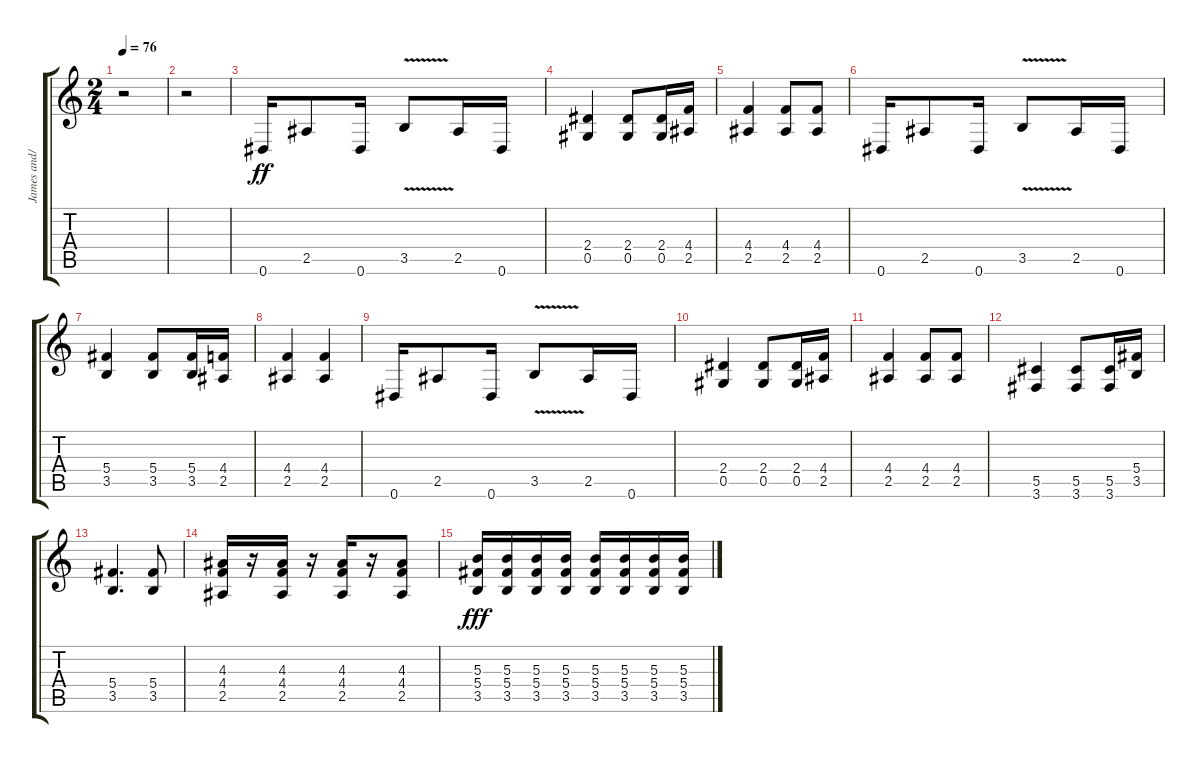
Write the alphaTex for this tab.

\track ("James and/or Kirk" "James and/") {instrument distortionguitar}
\staff {score tabs}
\tuning (Eb4 Bb3 Gb3 Db3 Ab2 Eb2) {hide}
\ts (2 4)
\tempo 76
\clef g2
\ks c
r.2{dy fff} |
r.2 |
0.6.16{dy ff} 2.5.8 0.6.16 3.5{v}.8 2.5.16 0.6.16 |
(2.4 0.5).4 (2.4 0.5).8 (2.4 0.5).16 (4.4 2.5).16 |
(4.4 2.5).4 (4.4 2.5).8 (4.4 2.5).8 |
0.6.16 2.5.8 0.6.16 3.5{v}.8 2.5.16 0.6.16 |
(5.4 3.5).4 (5.4 3.5).8 (5.4 3.5).16 (4.4 2.5).16 |
(4.4 2.5).4 (4.4 2.5).4 |
0.6.16 2.5.8 0.6.16 3.5{v}.8 2.5.16 0.6.16 |
(2.4 0.5).4 (2.4 0.5).8 (2.4 0.5).16 (4.4 2.5).16 |
(4.4 2.5).4 (4.4 2.5).8 (4.4 2.5).8 |
(5.5 3.6).4 (5.5 3.6).8 (5.5 3.6).16 (5.4 3.5).16 |
(5.4 3.5).4{d} (5.4 3.5).8 |
(4.3 4.4 2.5).16 r.16 (4.3 4.4 2.5).16 r.16 (4.3 4.4 2.5).16 r.16 (4.3 4.4 2.5).8 |
(5.3 5.4 3.5).16{dy fff} (5.3 5.4 3.5).16 (5.3 5.4 3.5).16 (5.3 5.4 3.5).16 (5.3 5.4 3.5).16 (5.3 5.4 3.5).16 (5.3 5.4 3.5).16 (5.3 5.4 3.5).16
